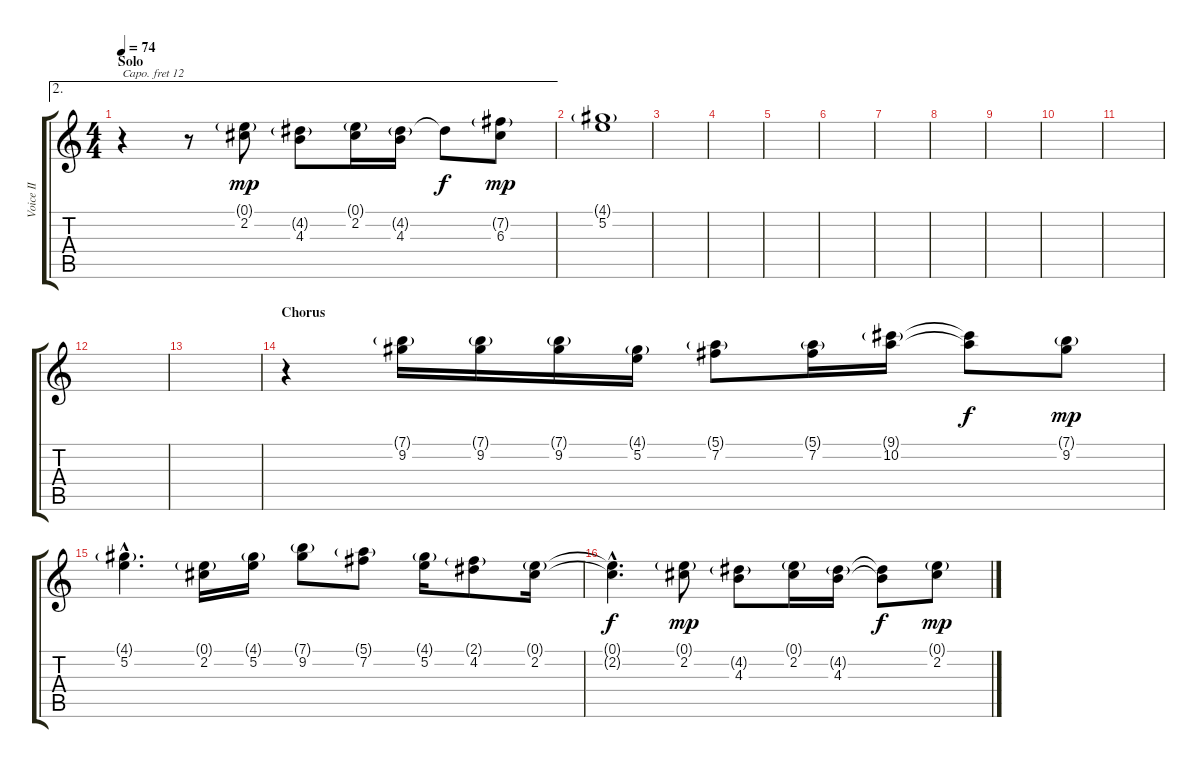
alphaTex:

\track ("Voice II" "Voice II") {instrument acousticgrandpiano}
\staff {score tabs}
\capo 12
\tuning (E4 B3 G3 D3 A2 E2) {hide}
\ae 2
\ts (4 4)
\section ("" "Solo")
\tempo 74
\clef g2
\ks c
r.4{dy mp} r.8 (0.1{g} 2.2).8 (4.2{g} 4.3).8 (0.1{g} 2.2).16 (4.2{g} 4.3).16 4.2{t}.8{dy f} (7.2{g} 6.3).8{dy mp} |
(4.1{g} 5.2).1 |
|
|
|
|
|
|
|
|
|
|
|
\section ("" "Chorus")
r.4 (7.1{g} 9.2).16 (7.1{g} 9.2).16 (7.1{g} 9.2).16 (4.1{g} 5.2).16 (5.1{g} 7.2).8 (5.1{g} 7.2).16 (9.1{g} 10.2).16 (9.1{t} 10.2{t}).8{dy f} (7.1{g} 9.2).8{dy mp} |
(4.1{g hac} 5.2{hac}).4{d} (0.1{g} 2.2).16 (4.1{g} 5.2).16 (7.1{g} 9.2).8 (5.1{g} 7.2).8 (4.1{g} 5.2).16 (2.1{g} 4.2).8 (0.1{g} 2.2).16 |
(0.1{hac t} 2.2{hac t}).4{d dy f} (0.1{g} 2.2).8{dy mp} (4.2{g} 4.3).8 (0.1{g} 2.2).16 (4.2{g} 4.3).16 (4.2{t} 4.3{t}).8{dy f} (0.1{g} 2.2).8{dy mp}
